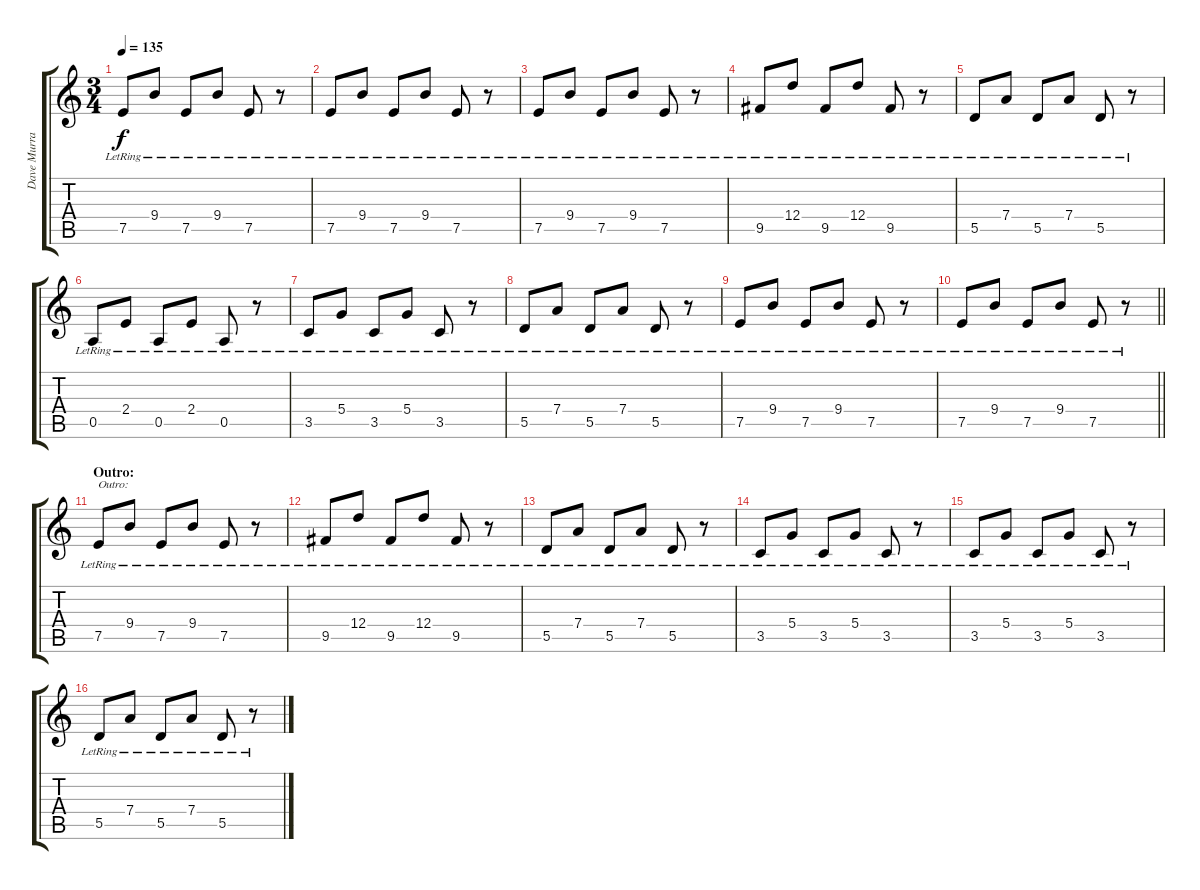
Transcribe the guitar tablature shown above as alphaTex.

\track ("Dave Murray" "Dave Murra") {instrument distortionguitar}
\staff {score tabs}
\tuning (E4 B3 G3 D3 A2 E2) {hide}
\ts (3 4)
\tempo 135
\clef g2
\ks c
7.5{lr}.8{dy f} 9.4{lr}.8 7.5{lr}.8 9.4{lr}.8 7.5{lr}.8 r.8 |
7.5{lr}.8 9.4{lr}.8 7.5{lr}.8 9.4{lr}.8 7.5{lr}.8 r.8 |
7.5{lr}.8 9.4{lr}.8 7.5{lr}.8 9.4{lr}.8 7.5{lr}.8 r.8 |
9.5{lr}.8 12.4{lr}.8 9.5{lr}.8 12.4{lr}.8 9.5{lr}.8 r.8 |
5.5{lr}.8 7.4{lr}.8 5.5{lr}.8 7.4{lr}.8 5.5{lr}.8 r.8 |
0.5{lr}.8 2.4{lr}.8 0.5{lr}.8 2.4{lr}.8 0.5{lr}.8 r.8 |
3.5{lr}.8 5.4{lr}.8 3.5{lr}.8 5.4{lr}.8 3.5{lr}.8 r.8 |
5.5{lr}.8 7.4{lr}.8 5.5{lr}.8 7.4{lr}.8 5.5{lr}.8 r.8 |
7.5{lr}.8 9.4{lr}.8 7.5{lr}.8 9.4{lr}.8 7.5{lr}.8 r.8 |
\barLineRight lightlight
7.5{lr}.8 9.4{lr}.8 7.5{lr}.8 9.4{lr}.8 7.5{lr}.8 r.8 |
\section ("" "Outro:")
7.5{lr}.8{txt "Outro:" instrument electricguitarclean} 9.4{lr}.8 7.5{lr}.8 9.4{lr}.8 7.5{lr}.8 r.8 |
9.5{lr}.8 12.4{lr}.8 9.5{lr}.8 12.4{lr}.8 9.5{lr}.8 r.8 |
5.5{lr}.8 7.4{lr}.8 5.5{lr}.8 7.4{lr}.8 5.5{lr}.8 r.8 |
3.5{lr}.8 5.4{lr}.8 3.5{lr}.8 5.4{lr}.8 3.5{lr}.8 r.8 |
3.5{lr}.8 5.4{lr}.8 3.5{lr}.8 5.4{lr}.8 3.5{lr}.8 r.8 |
5.5{lr}.8 7.4{lr}.8 5.5{lr}.8 7.4{lr}.8 5.5{lr}.8 r.8
